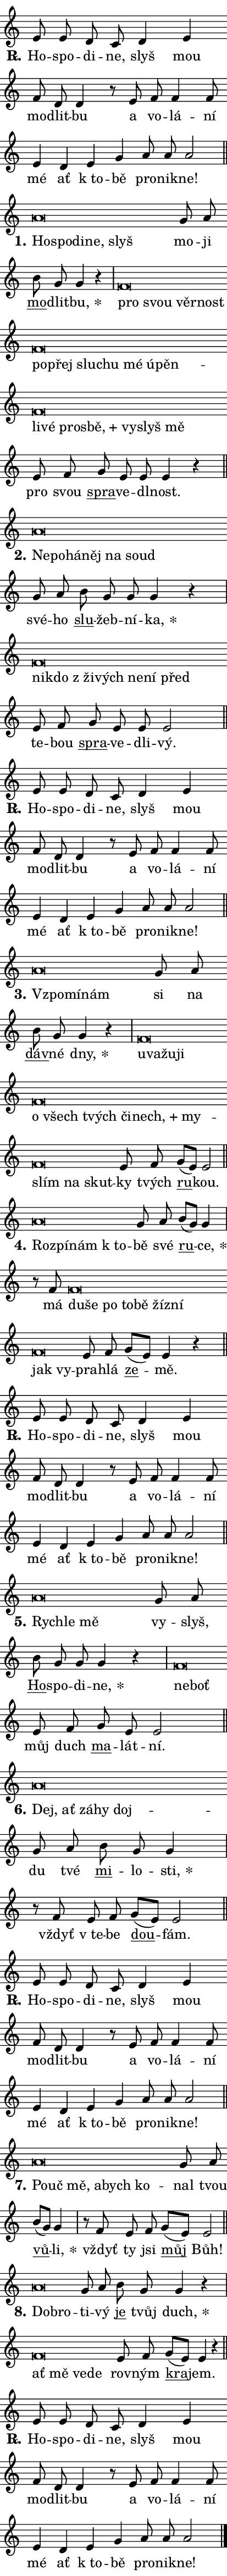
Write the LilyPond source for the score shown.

\version "2.24.0"
\header { tagline = "" }
\paper {
  indent = 0\cm
  top-margin = 0\cm
  right-margin = 0\cm
  bottom-margin = 0\cm
  left-margin = 0\cm
  paper-width = 7\cm
  page-breaking = #ly:one-page-breaking
  system-system-spacing.basic-distance = #11
  score-system-spacing.basic-distance = #11
  ragged-last = ##f
}


%% Author: Thomas Morley
%% https://lists.gnu.org/archive/html/lilypond-user/2020-05/msg00002.html
#(define (line-position grob)
"Returns position of @var[grob} in current system:
   @code{'start}, if at first time-step
   @code{'end}, if at last time-step
   @code{'middle} otherwise
"
  (let* ((col (ly:item-get-column grob))
         (ln (ly:grob-object col 'left-neighbor))
         (rn (ly:grob-object col 'right-neighbor))
         (col-to-check-left (if (ly:grob? ln) ln col))
         (col-to-check-right (if (ly:grob? rn) rn col))
         (break-dir-left
           (and
             (ly:grob-property col-to-check-left 'non-musical #f)
             (ly:item-break-dir col-to-check-left)))
         (break-dir-right
           (and
             (ly:grob-property col-to-check-right 'non-musical #f)
             (ly:item-break-dir col-to-check-right))))
        (cond ((eqv? 1 break-dir-left) 'start)
              ((eqv? -1 break-dir-right) 'end)
              (else 'middle))))

#(define (tranparent-at-line-position vctor)
  (lambda (grob)
  "Relying on @code{line-position} select the relevant enry from @var{vctor}.
Used to determine transparency,"
    (case (line-position grob)
      ((end) (not (vector-ref vctor 0)))
      ((middle) (not (vector-ref vctor 1)))
      ((start) (not (vector-ref vctor 2))))))

noteHeadBreakVisibility =
#(define-music-function (break-visibility)(vector?)
"Makes @code{NoteHead}s transparent relying on @var{break-visibility}"
#{
  \override NoteHead.transparent =
    #(tranparent-at-line-position break-visibility)
#})

#(define delete-ledgers-for-transparent-note-heads
  (lambda (grob)
    "Reads whether a @code{NoteHead} is transparent.
If so this @code{NoteHead} is removed from @code{'note-heads} from
@var{grob}, which is supposed to be @code{LedgerLineSpanner}.
As a result ledgers are not printed for this @code{NoteHead}"
    (let* ((nhds-array (ly:grob-object grob 'note-heads))
           (nhds-list
             (if (ly:grob-array? nhds-array)
                 (ly:grob-array->list nhds-array)
                 '()))
           ;; Relies on the transparent-property being done before
           ;; Staff.LedgerLineSpanner.after-line-breaking is executed.
           ;; This is fragile ...
           (to-keep
             (remove
               (lambda (nhd)
                 (ly:grob-property nhd 'transparent #f))
               nhds-list)))
      ;; TODO find a better method to iterate over grob-arrays, similiar
      ;; to filter/remove etc for lists
      ;; For now rebuilt from scratch
      (set! (ly:grob-object grob 'note-heads)  '())
      (for-each
        (lambda (nhd)
          (ly:pointer-group-interface::add-grob grob 'note-heads nhd))
        to-keep))))

hideNotes = {
  \noteHeadBreakVisibility #begin-of-line-visible
}
unHideNotes = {
  \noteHeadBreakVisibility #all-visible
}

% work-around for resetting accidentals
% https://lilypond.org/doc/v2.23/Documentation/notation/displaying-rhythms#unmetered-music
cadenzaMeasure = {
  \cadenzaOff
  \partial 1024 s1024
  \cadenzaOn
}

#(define-markup-command (accent layout props text) (markup?)
  "Underline accented syllable"
  (interpret-markup layout props
    #{\markup \override #'(offset . 4.3) \underline { #text }#}))

responsum = \markup \concat {
  "R" \hspace #-1.05 \path #0.1 #'((moveto 0 0.07) (lineto 0.9 0.8)) \hspace #0.05 "."
}

\layout {
    \context {
        \Staff
        \remove "Time_signature_engraver"
        \override LedgerLineSpanner.after-line-breaking = #delete-ledgers-for-transparent-note-heads
    }
    \context {
        \Voice {
            \override NoteHead.output-attributes = #'((class . "notehead"))
            \override Hairpin.height = #0.55
        }
    }
    \context {
        \Lyrics {
            \override StanzaNumber.output-attributes = #'((class . "stanzanumber"))
            \override LyricSpace.minimum-distance = #0.9
            \override LyricText.font-name = #"TeX Gyre Schola"
            \override LyricText.font-size = 1
            \override StanzaNumber.font-name = #"TeX Gyre Schola Bold"
            \override StanzaNumber.font-size = 1
        }
    }
}

% magnetic-lyrics.ily
%
%   written by
%     Jean Abou Samra <jean@abou-samra.fr>
%     Werner Lemberg <wl@gnu.org>
%
%   adapted by
%     Jiri Hon <jiri.hon@gmail.com>
%
% Version 2022-Apr-15

% https://www.mail-archive.com/lilypond-user@gnu.org/msg149350.html

#(define (Left_hyphen_pointer_engraver context)
   "Collect syllable-hyphen-syllable occurrences in lyrics and store
them in properties.  This engraver only looks to the left.  For
example, if the lyrics input is @code{foo -- bar}, it does the
following.

@itemize @bullet
@item
Set the @code{text} property of the @code{LyricHyphen} grob between
@q{foo} and @q{bar} to @code{foo}.

@item
Set the @code{left-hyphen} property of the @code{LyricText} grob with
text @q{foo} to the @code{LyricHyphen} grob between @q{foo} and
@q{bar}.
@end itemize

Use this auxiliary engraver in combination with the
@code{lyric-@/text::@/apply-@/magnetic-@/offset!} hook."
   (let ((hyphen #f)
         (text #f))
     (make-engraver
      (acknowledgers
       ((lyric-syllable-interface engraver grob source-engraver)
        (set! text grob)))
      (end-acknowledgers
       ((lyric-hyphen-interface engraver grob source-engraver)
        ;(when (not (grob::has-interface grob 'lyric-space-interface))
          (set! hyphen grob)));)
      ((stop-translation-timestep engraver)
       (when (and text hyphen)
         (ly:grob-set-object! text 'left-hyphen hyphen))
       (set! text #f)
       (set! hyphen #f)))))

#(define (lyric-text::apply-magnetic-offset! grob)
   "If the space between two syllables is less than the value in
property @code{LyricText@/.details@/.squash-threshold}, move the right
syllable to the left so that it gets concatenated with the left
syllable.

Use this function as a hook for
@code{LyricText@/.after-@/line-@/breaking} if the
@code{Left_@/hyphen_@/pointer_@/engraver} is active."
   (let ((hyphen (ly:grob-object grob 'left-hyphen #f)))
     (when hyphen
       (let ((left-text (ly:spanner-bound hyphen LEFT)))
         (when (grob::has-interface left-text 'lyric-syllable-interface)
           (let* ((common (ly:grob-common-refpoint grob left-text X))
                  (this-x-ext (ly:grob-extent grob common X))
                  (left-x-ext
                   (begin
                     ;; Trigger magnetism for left-text.
                     (ly:grob-property left-text 'after-line-breaking)
                     (ly:grob-extent left-text common X)))
                  ;; `delta` is the gap width between two syllables.
                  (delta (- (interval-start this-x-ext)
                            (interval-end left-x-ext)))
                  (details (ly:grob-property grob 'details))
                  (threshold (assoc-get 'squash-threshold details 0.2)))
             (when (< delta threshold)
               (let* (;; We have to manipulate the input text so that
                      ;; ligatures crossing syllable boundaries are not
                      ;; disabled.  For languages based on the Latin
                      ;; script this is essentially a beautification.
                      ;; However, for non-Western scripts it can be a
                      ;; necessity.
                      (lt (ly:grob-property left-text 'text))
                      (rt (ly:grob-property grob 'text))
                      (is-space (grob::has-interface hyphen 'lyric-space-interface))
                      (space (if is-space " " ""))
                      (space-markup (grob-interpret-markup grob " "))
                      (space-size (interval-length (ly:stencil-extent space-markup X)))
                      (extra-delta (if is-space space-size 0))
                      ;; Append new syllable.
                      (ltrt-space (if (and (string? lt) (string? rt))
                                (string-append lt space rt)
                                (make-concat-markup (list lt space rt))))
                      ;; Right-align `ltrt` to the right side.
                      (ltrt-space-markup (grob-interpret-markup
                               grob
                               (make-translate-markup
                                (cons (interval-length this-x-ext) 0)
                                (make-right-align-markup ltrt-space)))))
                 (begin
                   ;; Don't print `left-text`.
                   (ly:grob-set-property! left-text 'stencil #f)
                   ;; Set text and stencil (which holds all collected
                   ;; syllables so far) and shift it to the left.
                   (ly:grob-set-property! grob 'text ltrt-space)
                   (ly:grob-set-property! grob 'stencil ltrt-space-markup)
                   (ly:grob-translate-axis! grob (- (- delta extra-delta)) X))))))))))


#(define (lyric-hyphen::displace-bounds-first grob)
   ;; Make very sure this callback isn't triggered too early.
   (let ((left (ly:spanner-bound grob LEFT))
         (right (ly:spanner-bound grob RIGHT)))
     (ly:grob-property left 'after-line-breaking)
     (ly:grob-property right 'after-line-breaking)
     (ly:lyric-hyphen::print grob)))

squashThreshold = #0.4

\layout {
  \context {
    \Lyrics
    \consists #Left_hyphen_pointer_engraver
    \override LyricText.after-line-breaking =
      #lyric-text::apply-magnetic-offset!
    \override LyricHyphen.stencil = #lyric-hyphen::displace-bounds-first
    \override LyricText.details.squash-threshold = \squashThreshold
    \override LyricHyphen.minimum-distance = 0
    \override LyricHyphen.minimum-length = \squashThreshold
  }
}

squash = \override LyricText.details.squash-threshold = 9999
unSquash = \override LyricText.details.squash-threshold = \squashThreshold

left = \override LyricText.self-alignment-X = #LEFT
unLeft = \revert LyricText.self-alignment-X

starOffset = #(lambda (grob) 
                (let ((x_offset (ly:self-alignment-interface::aligned-on-x-parent grob)))
                  (if (= x_offset 0) 0 (+ x_offset 1.2))))

star = #(define-music-function (syllable)(string?)
"Append star separator at the end of a syllable"
#{
  \once \override LyricText.X-offset = #starOffset
  \lyricmode { \markup {
    #syllable
    \override #'((font-name . "TeX Gyre Schola Bold")) \hspace #0.2 \lower #0.65 \larger "*"
  } }
#})

starAccent = #(define-music-function (syllable)(string?)
"Append star separator at the end of a syllable and make accent"
#{
  \once \override LyricText.X-offset = #starOffset
  \lyricmode { \markup {
    \accent #syllable
    \override #'((font-name . "TeX Gyre Schola Bold")) \hspace #0.2 \lower #0.65 \larger "*"
  } }
#})

breath = #(define-music-function (syllable)(string?)
"Append breathing indicator at the end of a syllable"
#{
  \lyricmode { \markup { #syllable "+" } }
#})

optionalBreath = #(define-music-function (syllable)(string?)
"Append optional breathing indicator at the end of a syllable"
#{
  \lyricmode { \markup { #syllable "(+)" } }
#})


\score {
    <<
        \new Voice = "melody" { \cadenzaOn \key c \major \relative { e'8 e d c \bar "" d4 e \bar "" f8 d d4 \bar "" r8 e f f4 f8 \bar "" e4 d \bar "" e g \bar "" a8 a a2 \cadenzaMeasure \bar "||" \break } }
        \new Lyrics \lyricsto "melody" { \lyricmode { \set stanza = \responsum
Ho -- spo -- di -- ne, slyš mou mo -- dlit -- bu a vo -- lá -- ní mé ať "k to" -- bě pro -- nik -- ne! } }
    >>
    \layout {}
}

\score {
    <<
        \new Voice = "melody" { \cadenzaOn \key c \major \relative { a'\breve*1/16 \hideNotes \breve*1/16 \bar "" \breve*1/16 \bar "" \breve*1/16 \breve*1/16 \bar "" \unHideNotes g8 a \bar "" b g g4 r \cadenzaMeasure \bar "|" f\breve*1/16 \hideNotes \breve*1/16 \bar "" \breve*1/16 \bar "" \breve*1/16 \bar "" \breve*1/16 \bar "" \breve*1/16 \bar "" \breve*1/16 \bar "" \breve*1/16 \bar "" \breve*1/16 \bar "" \breve*1/16 \bar "" \breve*1/16 \bar "" \breve*1/16 \bar "" \breve*1/16 \bar "" \breve*1/16 \bar "" \breve*1/16 \bar "" \breve*1/16 \bar "" \breve*1/16 \breve*1/16 \bar "" \unHideNotes e8 f \bar "" g e e e4 r \cadenzaMeasure \bar "||" \break } }
        \new Lyrics \lyricsto "melody" { \lyricmode { \set stanza = "1."
\left Ho -- \squash spo -- di -- ne, slyš \unLeft \unSquash mo -- ji \markup \accent mo -- dlit -- \star bu, \left pro \squash svou věr -- nost po -- přej slu -- chu mé ú -- pěn -- li -- vé pro -- \breath "sbě," vy -- slyš mě \unLeft \unSquash pro svou \markup \accent spra -- ve -- dl -- nost. } }
    >>
    \layout {}
}

\score {
    <<
        \new Voice = "melody" { \cadenzaOn \key c \major \relative { a'\breve*1/16 \hideNotes \breve*1/16 \bar "" \breve*1/16 \bar "" \breve*1/16 \bar "" \breve*1/16 \breve*1/16 \bar "" \unHideNotes g8 a \bar "" b g g g4 r \cadenzaMeasure \bar "|" f\breve*1/16 \hideNotes \breve*1/16 \bar "" \breve*1/16 \bar "" \breve*1/16 \bar "" \breve*1/16 \bar "" \breve*1/16 \breve*1/16 \bar "" \unHideNotes e8 f \bar "" g e e e2 \cadenzaMeasure \bar "||" \break } }
        \new Lyrics \lyricsto "melody" { \lyricmode { \set stanza = "2."
\left Ne -- \squash po -- há -- něj na soud \unLeft \unSquash své -- ho \markup \accent slu -- žeb -- ní -- \star ka, \left ni -- \squash kdo "z ži" -- vých ne -- ní před \unLeft \unSquash te -- bou \markup \accent spra -- ve -- dli -- vý. } }
    >>
    \layout {}
}

\score {
    <<
        \new Voice = "melody" { \cadenzaOn \key c \major \relative { e'8 e d c \bar "" d4 e \bar "" f8 d d4 \bar "" r8 e f f4 f8 \bar "" e4 d \bar "" e g \bar "" a8 a a2 \cadenzaMeasure \bar "||" \break } }
        \new Lyrics \lyricsto "melody" { \lyricmode { \set stanza = \responsum
Ho -- spo -- di -- ne, slyš mou mo -- dlit -- bu a vo -- lá -- ní mé ať "k to" -- bě pro -- nik -- ne! } }
    >>
    \layout {}
}

\score {
    <<
        \new Voice = "melody" { \cadenzaOn \key c \major \relative { a'\breve*1/16 \hideNotes \breve*1/16 \breve*1/16 \bar "" \unHideNotes g8 a \bar "" b g g4 r \cadenzaMeasure \bar "|" f\breve*1/16 \hideNotes \breve*1/16 \bar "" \breve*1/16 \bar "" \breve*1/16 \bar "" \breve*1/16 \bar "" \breve*1/16 \bar "" \breve*1/16 \bar "" \breve*1/16 \bar "" \breve*1/16 \bar "" \breve*1/16 \bar "" \breve*1/16 \bar "" \breve*1/16 \breve*1/16 \bar "" \unHideNotes e8 f \bar "" g[( e)] e2 \cadenzaMeasure \bar "||" \break } }
        \new Lyrics \lyricsto "melody" { \lyricmode { \set stanza = "3."
\left Vzpo -- \squash mí -- nám \unLeft \unSquash si na \markup \accent dáv -- né \star dny, \left u -- \squash va -- žu -- ji o všech tvých či -- \breath "nech," my -- slím na skut -- \unLeft \unSquash ky tvých \markup \accent ru -- kou. } }
    >>
    \layout {}
}

\score {
    <<
        \new Voice = "melody" { \cadenzaOn \key c \major \relative { a'\breve*1/16 \hideNotes \breve*1/16 \bar "" \breve*1/16 \breve*1/16 \bar "" \unHideNotes g8 a \bar "" b[( g)] g4 \cadenzaMeasure \bar "|" r8 f8 f\breve*1/16 \hideNotes \breve*1/16 \bar "" \breve*1/16 \bar "" \breve*1/16 \bar "" \breve*1/16 \bar "" \breve*1/16 \bar "" \breve*1/16 \bar "" \breve*1/16 \breve*1/16 \bar "" \unHideNotes e8 f \bar "" g[( e)] e4 r \cadenzaMeasure \bar "||" \break } }
        \new Lyrics \lyricsto "melody" { \lyricmode { \set stanza = "4."
\left Roz -- \squash pí -- nám "k to" -- \unLeft \unSquash bě své \markup \accent ru -- \star ce, má \left du -- \squash še po to -- bě žíz -- ní jak vy -- \unLeft \unSquash pra -- hlá \markup \accent ze -- mě. } }
    >>
    \layout {}
}

\score {
    <<
        \new Voice = "melody" { \cadenzaOn \key c \major \relative { e'8 e d c \bar "" d4 e \bar "" f8 d d4 \bar "" r8 e f f4 f8 \bar "" e4 d \bar "" e g \bar "" a8 a a2 \cadenzaMeasure \bar "||" \break } }
        \new Lyrics \lyricsto "melody" { \lyricmode { \set stanza = \responsum
Ho -- spo -- di -- ne, slyš mou mo -- dlit -- bu a vo -- lá -- ní mé ať "k to" -- bě pro -- nik -- ne! } }
    >>
    \layout {}
}

\score {
    <<
        \new Voice = "melody" { \cadenzaOn \key c \major \relative { a'\breve*1/16 \hideNotes \breve*1/16 \breve*1/16 \bar "" \unHideNotes g8 a \bar "" b g g g4 r \cadenzaMeasure \bar "|" f\breve*1/16 \hideNotes \breve*1/16 \bar "" \unHideNotes e8 f \bar "" g e e2 \cadenzaMeasure \bar "||" \break } }
        \new Lyrics \lyricsto "melody" { \lyricmode { \set stanza = "5."
\left Rych -- \squash le mě \unLeft \unSquash vy -- slyš, \markup \accent Ho -- spo -- di -- \star ne, \left ne -- \squash boť \unLeft \unSquash můj duch \markup \accent ma -- lát -- ní. } }
    >>
    \layout {}
}

\score {
    <<
        \new Voice = "melody" { \cadenzaOn \key c \major \relative { a'\breve*1/16 \hideNotes \breve*1/16 \bar "" \breve*1/16 \bar "" \breve*1/16 \breve*1/16 \bar "" \unHideNotes g8 a \bar "" b g g4 \cadenzaMeasure \bar "|" r8 f8 e8 f \bar "" g[( e)] e2 \cadenzaMeasure \bar "||" \break } }
        \new Lyrics \lyricsto "melody" { \lyricmode { \set stanza = "6."
\left Dej, \squash ať zá -- hy doj -- \unLeft \unSquash du tvé \markup \accent mi -- lo -- \star sti, vždyť "v te" -- be \markup \accent dou -- fám. } }
    >>
    \layout {}
}

\score {
    <<
        \new Voice = "melody" { \cadenzaOn \key c \major \relative { e'8 e d c \bar "" d4 e \bar "" f8 d d4 \bar "" r8 e f f4 f8 \bar "" e4 d \bar "" e g \bar "" a8 a a2 \cadenzaMeasure \bar "||" \break } }
        \new Lyrics \lyricsto "melody" { \lyricmode { \set stanza = \responsum
Ho -- spo -- di -- ne, slyš mou mo -- dlit -- bu a vo -- lá -- ní mé ať "k to" -- bě pro -- nik -- ne! } }
    >>
    \layout {}
}

\score {
    <<
        \new Voice = "melody" { \cadenzaOn \key c \major \relative { a'\breve*1/16 \hideNotes \breve*1/16 \bar "" \breve*1/16 \bar "" \breve*1/16 \bar "" \breve*1/16 \breve*1/16 \bar "" \unHideNotes g8 a \bar "" b[( g)] g4 \cadenzaMeasure \bar "|" r8 f8 e8 f \bar "" g[( e)] e2 \cadenzaMeasure \bar "||" \break } }
        \new Lyrics \lyricsto "melody" { \lyricmode { \set stanza = "7."
\left Po -- \squash uč mě, a -- bych ko -- \unLeft \unSquash nal tvou \markup \accent vů -- \star li, vždyť ty jsi \markup \accent můj Bůh! } }
    >>
    \layout {}
}

\score {
    <<
        \new Voice = "melody" { \cadenzaOn \key c \major \relative { a'\breve*1/16 \hideNotes \breve*1/16 \bar "" \unHideNotes g8 a \bar "" b g g4 r \cadenzaMeasure \bar "|" f\breve*1/16 \hideNotes \breve*1/16 \bar "" \breve*1/16 \breve*1/16 \bar "" \unHideNotes e8 f \bar "" g[( e)] e4 r \cadenzaMeasure \bar "||" \break } }
        \new Lyrics \lyricsto "melody" { \lyricmode { \set stanza = "8."
\left Dob -- \squash ro -- \unLeft \unSquash ti -- vý \markup \accent je tvůj \star duch, \left ať \squash mě ve -- de \unLeft \unSquash rov -- ným \markup \accent kra -- jem. } }
    >>
    \layout {}
}

\score {
    <<
        \new Voice = "melody" { \cadenzaOn \key c \major \relative { e'8 e d c \bar "" d4 e \bar "" f8 d d4 \bar "" r8 e f f4 f8 \bar "" e4 d \bar "" e g \bar "" a8 a a2 \cadenzaMeasure \bar "||" \break } \bar "|." }
        \new Lyrics \lyricsto "melody" { \lyricmode { \set stanza = \responsum
Ho -- spo -- di -- ne, slyš mou mo -- dlit -- bu a vo -- lá -- ní mé ať "k to" -- bě pro -- nik -- ne! } }
    >>
    \layout {}
}
